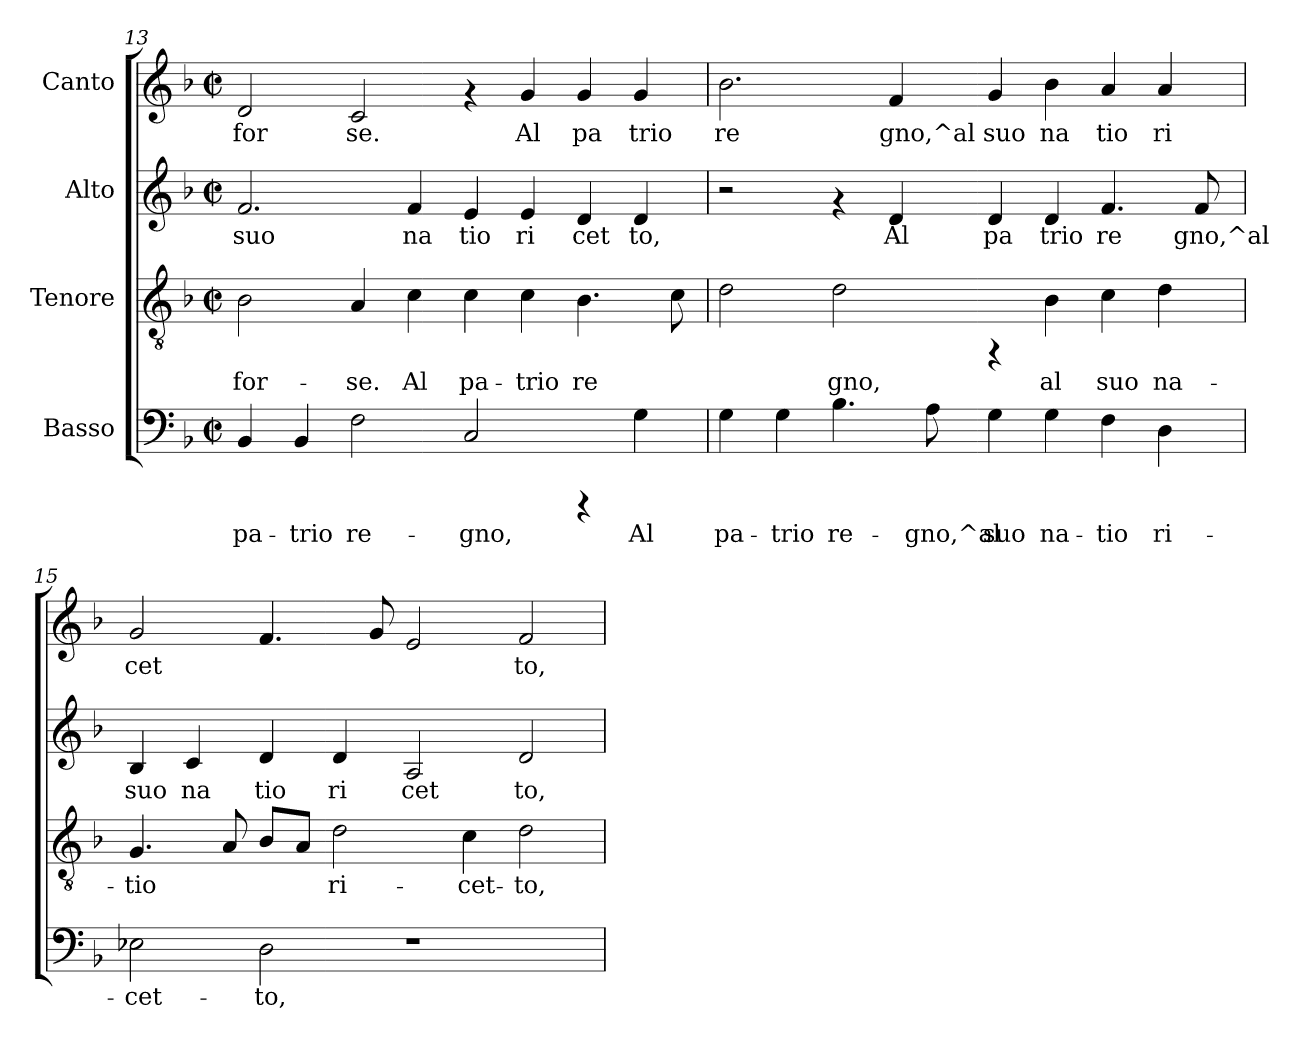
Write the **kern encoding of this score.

**kern	**text	**kern	**text	**kern	**text	**kern	**text
*part4	*part4	*part3	*part3	*part2	*part2	*part1	*part1
*staff4	*staff4	*staff3	*staff3	*staff2	*staff2	*staff1	*staff1
*I"Basso	*	*I"Tenore	*	*I"Alto	*	*I"Canto	*
!!LO:LB:g=z
*clefF4	*	*clefGv2	*	*clefG2	*	*clefG2	*
*k[b-]	*	*k[b-]	*	*k[b-]	*	*k[b-]	*
*F:	*	*F:	*	*F:	*	*F:	*
*M2/2	*	*M2/2	*	*M2/2	*	*M2/2	*
*met(c|)	*	*met(c|)	*	*met(c|)	*	*met(c|)	*
=13	=13	=13	=13	=13	=13	=13	=13
!	!LO:LY:b:cj	!	!LO:LY:b:cj	!	!LO:LY:b:cj	!	!LO:LY:b:cj
4BB-/	pa-	2B-\	for-	2.f/	suo	2d/	for
!	!LO:LY:b:cj	!	!	!	!	!	!
4BB-/	-trio	.	.	.	.	.	.
!	!LO:LY:b:cj	!	!LO:LY:b:cj	!	!	!	!LO:LY:b:cj
2F\	re-	4A/	-se.	.	.	2c/	se.
!	!	!	!LO:LY:b:cj	!	!LO:LY:b:cj	!	!
.	.	4c\	Al	4f/	na	.	.
!	!LO:LY:b:cj	!	!LO:LY:b:cj	!	!LO:LY:b:cj	!	!
2C/	-gno,	4c\	pa-	4e/	tio	4rf	.
!	!	!	!LO:LY:b:cj	!	!LO:LY:b:cj	!	!LO:LY:b:cj
.	.	4c\	-trio	4e/	ri	4g/	Al
!	!	!	!LO:LY:b:cj	!	!LO:LY:b:cj	!	!LO:LY:b:cj
4rCCC	.	4.B-\	re-	4d/	cet	4g/	pa
!	!LO:LY:b:cj	!	!	!	!LO:LY:b:cj	!	!LO:LY:b:cj
4G\	Al	.	.	4d/	to,	4g/	trio
!	!	!	!LO:LY:b:cj	!	!	!	!
.	.	8c\	--	.	.	.	.
=14	=14	=14	=14	=14	=14	=14	=14
!	!LO:LY:b:cj	!	!LO:LY:b:cj	!	!	!	!LO:LY:b:cj
4G\	pa-	2d\	--	2r	.	2.b-\	re
!	!LO:LY:b:cj	!	!	!	!	!	!
4G\	-trio	.	.	.	.	.	.
!	!LO:LY:b:cj	!	!LO:LY:b:cj	!	!	!	!
4.B-\	re-	2d\	-gno,	4rf	.	.	.
!	!	!	!	!	!LO:LY:b:cj	!	!LO:LY:b:cj
.	.	.	.	4d/	Al	4f/	gno,^al
!	!LO:LY:b:cj	!	!	!	!	!	!
8A\	-gno,^al	.	.	.	.	.	.
!	!LO:LY:b:cj	!	!	!	!LO:LY:b:cj	!	!LO:LY:b:cj
4G\	suo	4rFF	.	4d/	pa	4g/	suo
!	!LO:LY:b:cj	!	!LO:LY:b:cj	!	!LO:LY:b:cj	!	!LO:LY:b:cj
4G\	na-	4B-\	al	4d/	trio	4b-\	na
!	!LO:LY:b:cj	!	!LO:LY:b:cj	!	!LO:LY:b:cj	!	!LO:LY:b:cj
4F\	-tio	4c\	suo	4.f/	re	4a/	tio
!	!LO:LY:b:cj	!	!LO:LY:b:cj	!	!	!	!LO:LY:b:cj
4D\	ri-	4d\	na-	.	.	4a/	ri
!	!	!	!	!	!LO:LY:b:cj	!	!
.	.	.	.	8f/	gno,^al	.	.
=15	=15	=15	=15	=15	=15	=15	=15
!	!LO:LY:b:cj	!	!LO:LY:b:cj	!	!LO:LY:b:cj	!	!LO:LY:b:cj
2E-X\	-cet-	4.G/	-tio	4B-/	suo	2g/	cet
!	!	!	!	!	!LO:LY:b:cj	!	!
.	.	.	.	4c/	na	.	.
!	!	!	!LO:LY:b:cj	!	!	!	!
.	.	8A/	.	.	.	.	.
!	!LO:LY:b:cj	!	!LO:LY:b:cj	!	!LO:LY:b:cj	!	!LO:LY:b:cj
2D\	-to,	8B-/L	.	4d/	tio	4.f/	.
!	!	!	!LO:LY:b:cj	!	!	!	!
.	.	8A/J	.	.	.	.	.
!	!	!	!LO:LY:b:cj	!	!LO:LY:b:cj	!	!
.	.	2d\	ri-	4d/	ri	.	.
!	!	!	!	!	!	!	!LO:LY:b:cj
.	.	.	.	.	.	8g/	.
!	!	!	!	!	!LO:LY:b:cj	!	!LO:LY:b:cj
1r	.	.	.	2A/	cet	2e/	.
!	!	!	!LO:LY:b:cj	!	!	!	!
.	.	4c\	-cet-	.	.	.	.
!	!	!	!LO:LY:b:cj	!	!LO:LY:b:cj	!	!LO:LY:b:cj
.	.	2d\	-to,	2d/	to,	2f/	to,
=	=	=	=	=	=	=	=
*-	*-	*-	*-	*-	*-	*-	*-
